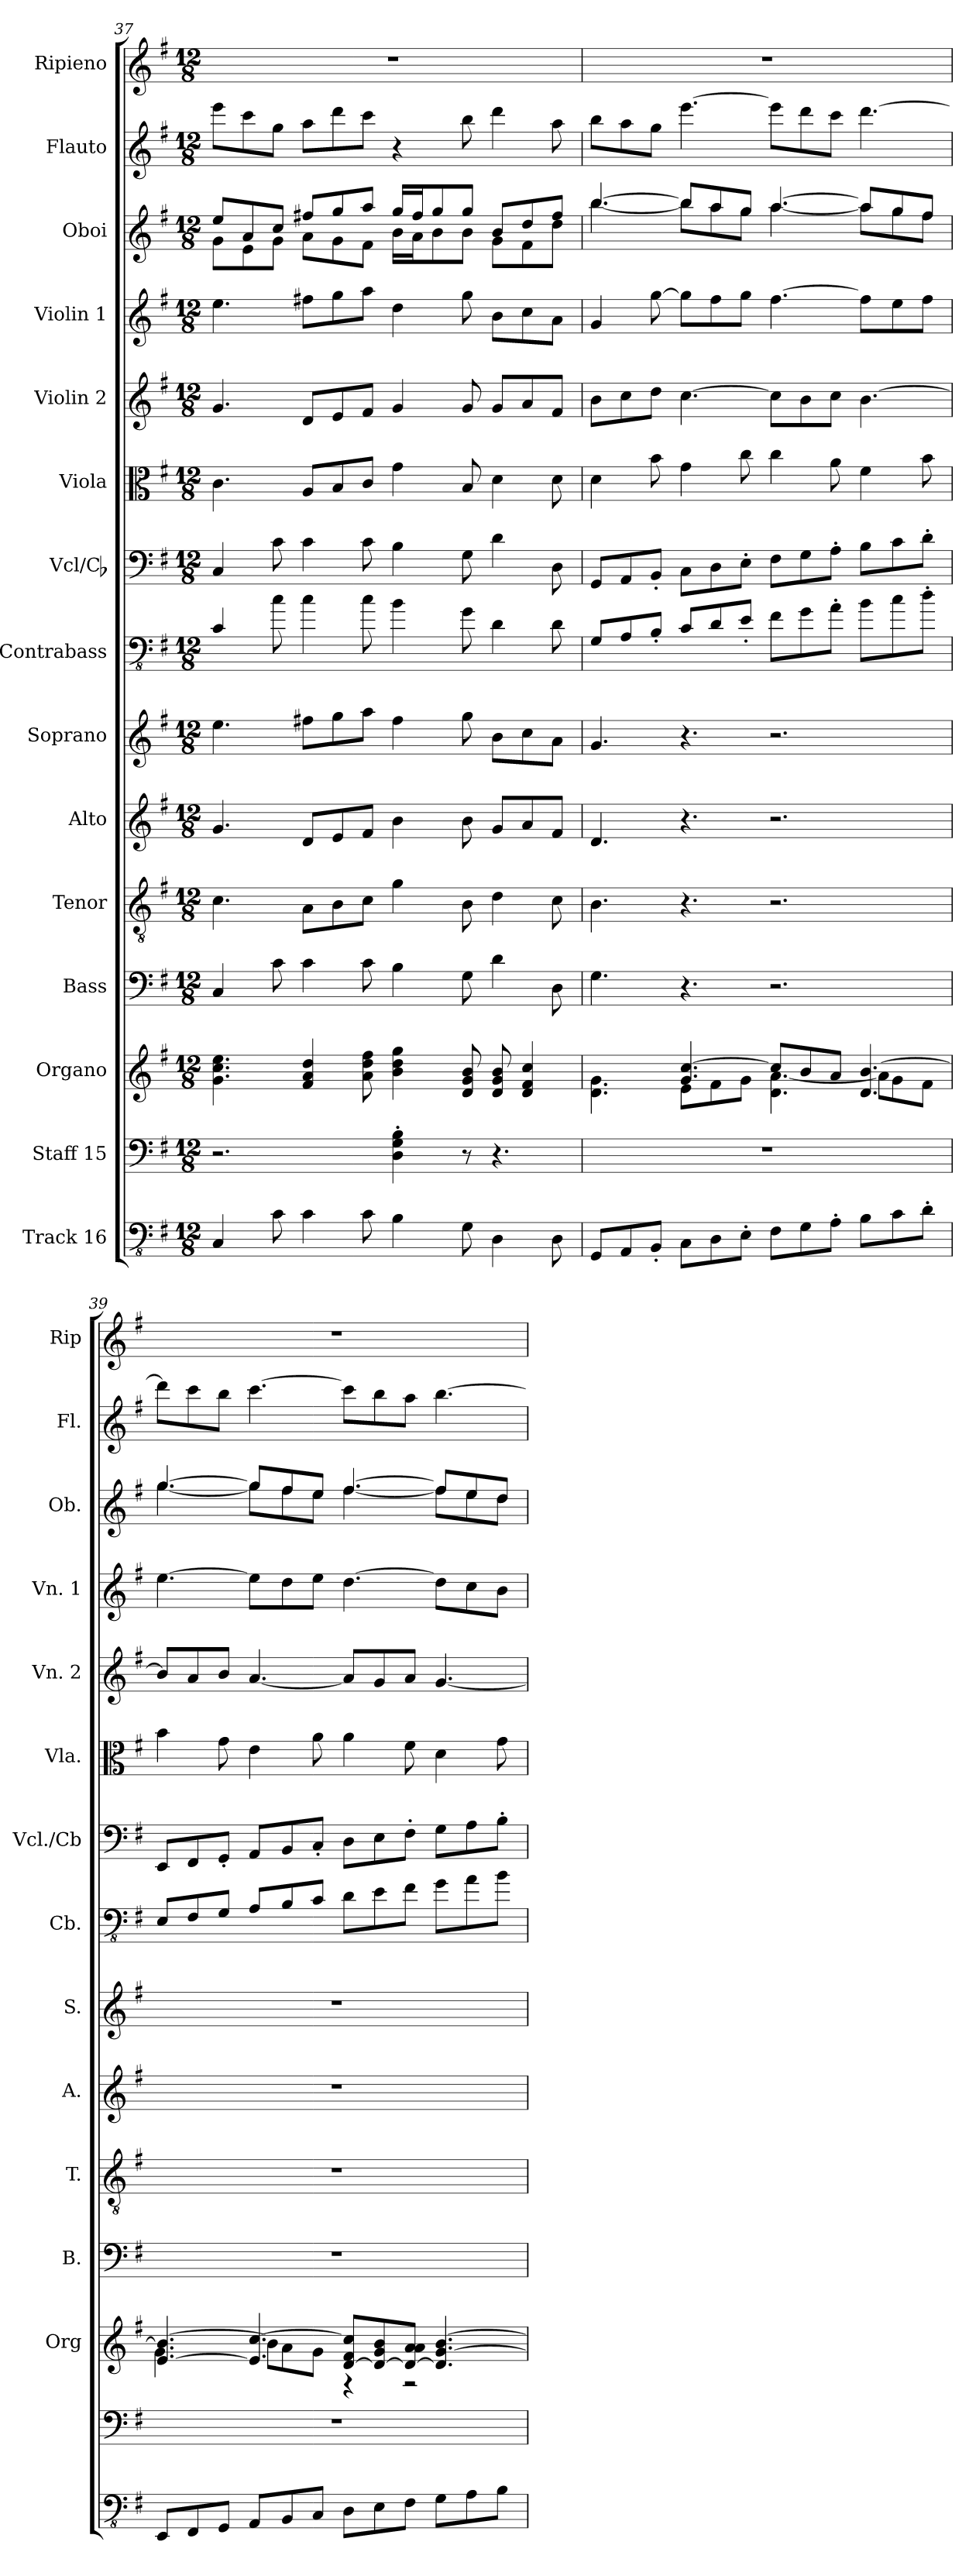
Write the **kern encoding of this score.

**kern	**kern	**kern	**kern	**kern	**kern	**kern	**kern	**kern	**kern	**kern	**kern	**kern	**kern	**kern
*part15	*part14	*part13	*part12	*part11	*part10	*part9	*part8	*part7	*part6	*part5	*part4	*part3	*part2	*part1
*staff15	*staff14	*staff13	*staff12	*staff11	*staff10	*staff9	*staff8	*staff7	*staff6	*staff5	*staff4	*staff3	*staff2	*staff1
*I"Track 16	*I"Staff 15	*I"Organo	*I"Bass	*I"Tenor	*I"Alto	*I"Soprano	*I"Contrabass	*I"Vcl/Cb	*I"Viola	*I"Violin 2	*I"Violin 1	*I"Oboi	*I"Flauto	*I"Ripieno
*	*	*I'Org	*I'B.	*I'T.	*I'A.	*I'S.	*I'Cb.	*I'Vcl./Cb	*I'Vla.	*I'Vn. 2	*I'Vn. 1	*I'Ob.	*I'Fl.	*I'Rip
*clefFv4	*clefF4	*clefG2	*clefF4	*clefGv2	*clefG2	*clefG2	*clefFv4	*clefF4	*clefC3	*clefG2	*clefG2	*clefG2	*clefG2	*clefG2
*	*	*	*	*	*	*	*ITrd7c12	*	*	*	*	*	*	*
*k[f#]	*k[f#]	*k[f#]	*k[f#]	*k[f#]	*k[f#]	*k[f#]	*k[f#]	*k[f#]	*k[f#]	*k[f#]	*k[f#]	*k[f#]	*k[f#]	*k[f#]
*M12/8	*M12/8	*M12/8	*M12/8	*M12/8	*M12/8	*M12/8	*M12/8	*M12/8	*M12/8	*M12/8	*M12/8	*M12/8	*M12/8	*M12/8
=37	=37	=37	=37	=37	=37	=37	=37	=37	=37	=37	=37	=37	=37	=37
*	*	*	*	*	*	*	*	*	*	*	*	*^	*	*
4CC/	2.r	4.g\ 4.cc\ 4.ee\	4C/	4.c\	4.g/	4.ee\	4CC/	4C/	4.c\	4.g/	4.ee\	8ee/L	8g\L	8eee\L	1.r
.	.	.	.	.	.	.	.	.	.	.	.	8a/	8e\	8ccc\	.
8C\	.	.	8c\	.	.	.	8C\	8c\	.	.	.	8cc/J	8g\J	8gg\J	.
4C\	.	4f#/ 4a/ 4dd/	4c\	8A\L	8d/L	8ff#X\L	4C\	4c\	8A/L	8d/L	8ff#X\L	8ff#X/L	8a\L	8aa\L	.
.	.	.	.	8B\	8e/	8gg\	.	.	8B/	8e/	8gg\	8gg/	8g\	8ddd\	.
8C\	.	8a\ 8dd\ 8ff#\	8c\	8c\J	8f#/J	8aa\J	8C\	8c\	8c/J	8f#/J	8aa\J	8aa/J	8f#\J	8ccc\J	.
4BB\	4D\' 4G\' 4B\'	4b\ 4dd\ 4gg\	4B\	4g\	4b\	4ff#\	4BB\	4B\	4g\	4g/	4dd\	16gg/LL	16b\LL	4r	.
.	.	.	.	.	.	.	.	.	.	.	.	16ff#/J	16a\J	.	.
.	.	.	.	.	.	.	.	.	.	.	.	8gg/	8b\	.	.
8GG\	8r	8d/ 8g/ 8b/	8G\	8B\	8b\	8gg\	8GG\	8G\	8B/	8g/	8gg\	8gg/J	8b\J	8bb\	.
4DD\	4.r	8d/ 8g/ 8b/	4d\	4d\	8g/L	8b\L	4DD\	4d\	4d\	8g/L	8b\L	8b/L	8g\L	4ddd\	.
.	.	4d/ 4f#/ 4cc/	.	.	8a/	8cc\	.	.	.	8a/	8cc\	8dd/	8f#\	.	.
8DD\	.	.	8D\	8c\	8f#/J	8a\J	8DD\	8D\	8d\	8f#/J	8a\J	8ff#/J	8dd\J	8aa\	.
!!LO:PB:g=z
=38	=38	=38	=38	=38	=38	=38	=38	=38	=38	=38	=38	=38	=38	=38	=38
*	*	*^	*	*	*	*	*	*	*	*	*	*	*	*	*
8GGG/L	1.r	8b/Lyy	4.d\ 4.g\	4.G\	4.B\	4.d/	4.g/	8GGG/L	8GG/L	4d\	8b\L	4g/	[4.bb/	[4.bb\	8bb\L	1.r
8AAA/	.	8cc/	.	.	.	.	.	8AAA/	8AA/	.	8cc\	.	.	.	8aa\	.
8BBB'/J	.	8dd/J	.	.	.	.	.	8BBB'/J	8BB'/J	8b\	8dd\J	[8gg\	.	.	8gg\J	.
8CC\L	.	4.g/ [4.cc/	8e\L	4.r	4.r	4.r	4.r	8CC/L	8C\L	4g\	[4.cc\	8gg\L]	8bb/L]	8bb\L]	[4.eee\	.
8DD\	.	.	8f#\	.	.	.	.	8DD/	8D\	.	.	8ff#\	8aa/	8aa\	.	.
8EE'\J	.	.	8g\J	.	.	.	.	8EE'/J	8E'\J	8cc\	.	8gg\J	8gg/J	8gg\J	.	.
8FF#\L	.	8cc/L]	4.d\ [4.a\	2.r	2.r	2.r	2.r	8FF#\L	8F#\L	4cc\	8cc\L]	[4.ff#\	[4.aa/	[4.aa\	8eee\L]	.
8GG\	.	8b/	.	.	.	.	.	8GG\	8G\	.	8b\	.	.	.	8ddd\	.
8AA'\J	.	8a/J	.	.	.	.	.	8AA'\J	8A'\J	8a\	8cc\J	.	.	.	8ccc\J	.
8BB\L	.	4.d/ [4.b/	8a\L]	.	.	.	.	8BB\L	8B\L	4f#\	[4.b\	8ff#\L]	8aa/L]	8aa\L]	[4.ddd\	.
8C\	.	.	8g\	.	.	.	.	8C\	8c\	.	.	8ee\	8gg/	8gg\	.	.
8D'\J	.	.	8f#\J	.	.	.	.	8D'\J	8d'\J	8b\	.	8ff#\J	8ff#/J	8ff#\J	.	.
=39	=39	=39	=39	=39	=39	=39	=39	=39	=39	=39	=39	=39	=39	=39	=39	=39
8EEE/L	1.r	[4.e/ 4.b/_	4.g\	1.r	1.r	1.r	1.r	8EEE/L	8EE/L	4b\	8b/L]	[4.ee\	[4.gg/	[4.gg\	8ddd\L]	1.r
8FFF#/	.	.	.	.	.	.	.	8FFF#/	8FF#/	.	8a/	.	.	.	8ccc\	.
8GGG/J	.	.	.	.	.	.	.	8GGG/J	8GG'/J	8g\	8b/J	.	.	.	8bb\J	.
8AAA/L	.	4.e/] [4.cc/	8b\L]	.	.	.	.	8AAA/L	8AA/L	4e\	[4.a/	8ee\L]	8gg/L]	8gg\L]	[4.ccc\	.
8BBB/	.	.	8a\	.	.	.	.	8BBB/	8BB/	.	.	8dd\	8ff#/	8ff#\	.	.
8CC/J	.	.	8g\J	.	.	.	.	8CC/J	8C'/J	8a\	.	8ee\J	8ee/J	8ee\J	.	.
8DD\L	.	[8d/ 8f#/ 8cc/]L	4r	.	.	.	.	8DD\L	8D\L	4a\	8a/L]	[4.dd\	[4.ff#/	[4.ff#\	8ccc\L]	.
8EE\	.	8d/_ 8g/ 8b/	.	.	.	.	.	8EE\	8E\	.	8g/	.	.	.	8bb\	.
8FF#\J	.	8d/_ 8a/ 8a/J	2r	.	.	.	.	8FF#\J	8F#'\J	8f#\	8a/J	.	.	.	8aa\J	.
8GG\L	.	4.d/] [4.g/ [4.b/	.	.	.	.	.	8GG\L	8G\L	4d\	[4.g/	8dd\L]	8ff#/L]	8ff#\L]	[4.bb\	.
8AA\	.	.	.	.	.	.	.	8AA\	8A\	.	.	8cc\	8ee/	8ee\	.	.
8BB\J	.	.	.	.	.	.	.	8BB\J	8B'\J	8g\	.	8b\J	8dd/J	8dd\J	.	.
*	*	*v	*v	*	*	*	*	*	*	*	*	*	*v	*v	*	*
=	=	=	=	=	=	=	=	=	=	=	=	=	=	=
*-	*-	*-	*-	*-	*-	*-	*-	*-	*-	*-	*-	*-	*-	*-
